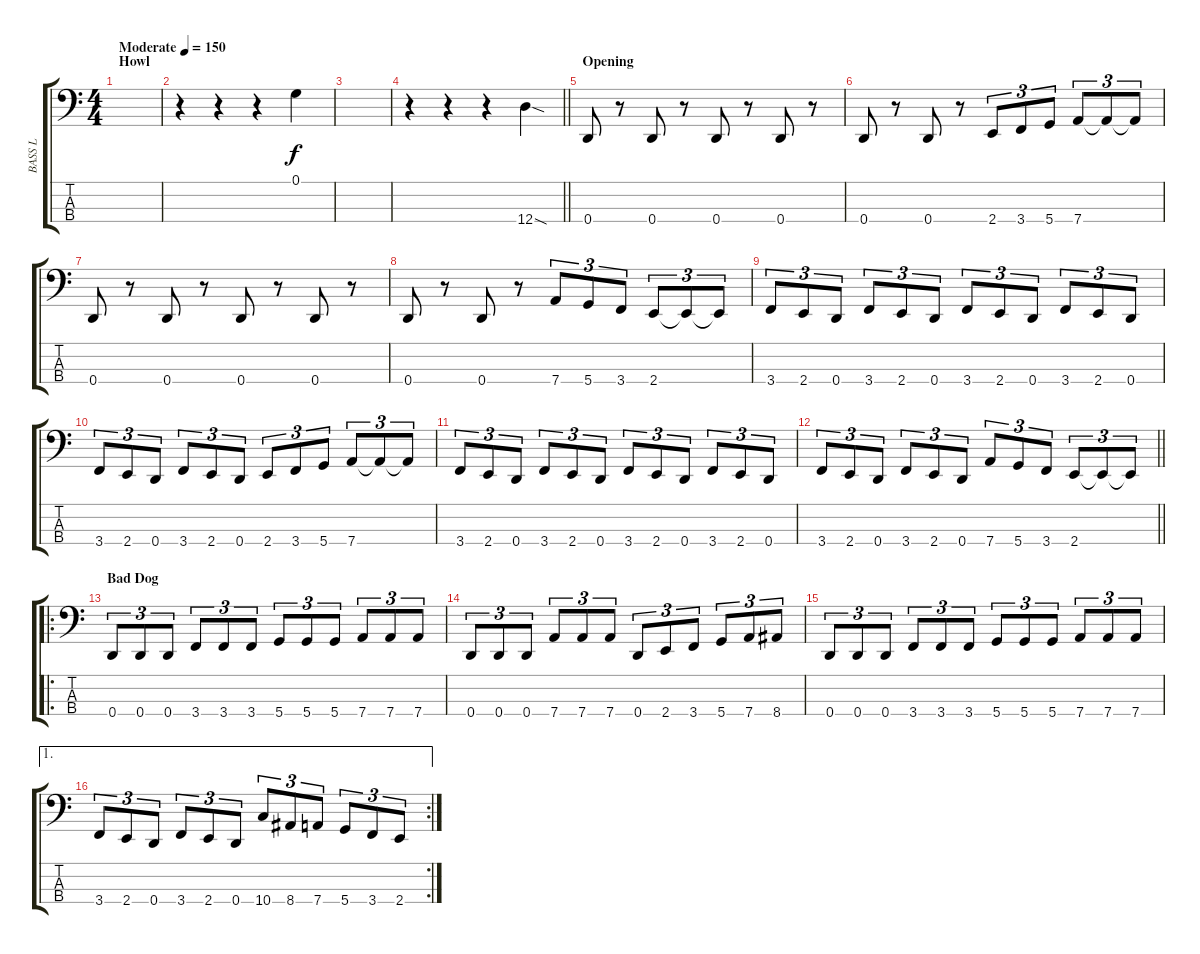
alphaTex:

\track ("BASS L" "BASS L") {instrument slapbass2}
\staff {score tabs}
\tuning (G2 D2 A1 D1) {hide}
\ts (4 4)
\section ("" "Howl")
\tempo (150 "Moderate")
\clef f4
\ks c
|
r.4 r.4 r.4 0.1.4 |
|
\barLineRight lightlight
r.4 r.4 r.4 12.4{sod}.4 |
\section ("" "Opening")
0.4.8 r.8 0.4.8 r.8 0.4.8 r.8 0.4.8 r.8 |
0.4.8 r.8 0.4.8 r.8 2.4.8{tu (3 2)} 3.4.8{tu (3 2)} 5.4.8{tu (3 2)} 7.4.8{tu (3 2)} 7.4{t}.8{tu (3 2)} 7.4{t}.8{tu (3 2)} |
0.4.8 r.8 0.4.8 r.8 0.4.8 r.8 0.4.8 r.8 |
0.4.8 r.8 0.4.8 r.8 7.4.8{tu (3 2)} 5.4.8{tu (3 2)} 3.4.8{tu (3 2)} 2.4.8{tu (3 2)} 2.4{t}.8{tu (3 2)} 2.4{t}.8{tu (3 2)} |
3.4.8{tu (3 2)} 2.4.8{tu (3 2)} 0.4.8{tu (3 2)} 3.4.8{tu (3 2)} 2.4.8{tu (3 2)} 0.4.8{tu (3 2)} 3.4.8{tu (3 2)} 2.4.8{tu (3 2)} 0.4.8{tu (3 2)} 3.4.8{tu (3 2)} 2.4.8{tu (3 2)} 0.4.8{tu (3 2)} |
3.4.8{tu (3 2)} 2.4.8{tu (3 2)} 0.4.8{tu (3 2)} 3.4.8{tu (3 2)} 2.4.8{tu (3 2)} 0.4.8{tu (3 2)} 2.4.8{tu (3 2)} 3.4.8{tu (3 2)} 5.4.8{tu (3 2)} 7.4.8{tu (3 2)} 7.4{t}.8{tu (3 2)} 7.4{t}.8{tu (3 2)} |
3.4.8{tu (3 2)} 2.4.8{tu (3 2)} 0.4.8{tu (3 2)} 3.4.8{tu (3 2)} 2.4.8{tu (3 2)} 0.4.8{tu (3 2)} 3.4.8{tu (3 2)} 2.4.8{tu (3 2)} 0.4.8{tu (3 2)} 3.4.8{tu (3 2)} 2.4.8{tu (3 2)} 0.4.8{tu (3 2)} |
\barLineRight lightlight
3.4.8{tu (3 2)} 2.4.8{tu (3 2)} 0.4.8{tu (3 2)} 3.4.8{tu (3 2)} 2.4.8{tu (3 2)} 0.4.8{tu (3 2)} 7.4.8{tu (3 2)} 5.4.8{tu (3 2)} 3.4.8{tu (3 2)} 2.4.8{tu (3 2)} 2.4{t}.8{tu (3 2)} 2.4{t}.8{tu (3 2)} |
\ro
\section ("" "Bad Dog")
0.4.8{tu (3 2)} 0.4.8{tu (3 2)} 0.4.8{tu (3 2)} 3.4.8{tu (3 2)} 3.4.8{tu (3 2)} 3.4.8{tu (3 2)} 5.4.8{tu (3 2)} 5.4.8{tu (3 2)} 5.4.8{tu (3 2)} 7.4.8{tu (3 2)} 7.4.8{tu (3 2)} 7.4.8{tu (3 2)} |
0.4.8{tu (3 2)} 0.4.8{tu (3 2)} 0.4.8{tu (3 2)} 7.4.8{tu (3 2)} 7.4.8{tu (3 2)} 7.4.8{tu (3 2)} 0.4.8{tu (3 2)} 2.4.8{tu (3 2)} 3.4.8{tu (3 2)} 5.4.8{tu (3 2)} 7.4.8{tu (3 2)} 8.4.8{tu (3 2)} |
0.4.8{tu (3 2)} 0.4.8{tu (3 2)} 0.4.8{tu (3 2)} 3.4.8{tu (3 2)} 3.4.8{tu (3 2)} 3.4.8{tu (3 2)} 5.4.8{tu (3 2)} 5.4.8{tu (3 2)} 5.4.8{tu (3 2)} 7.4.8{tu (3 2)} 7.4.8{tu (3 2)} 7.4.8{tu (3 2)} |
\ae 1
\rc 2
3.4.8{tu (3 2)} 2.4.8{tu (3 2)} 0.4.8{tu (3 2)} 3.4.8{tu (3 2)} 2.4.8{tu (3 2)} 0.4.8{tu (3 2)} 10.4.8{tu (3 2)} 8.4.8{tu (3 2)} 7.4.8{tu (3 2)} 5.4.8{tu (3 2)} 3.4.8{tu (3 2)} 2.4.8{tu (3 2)}
